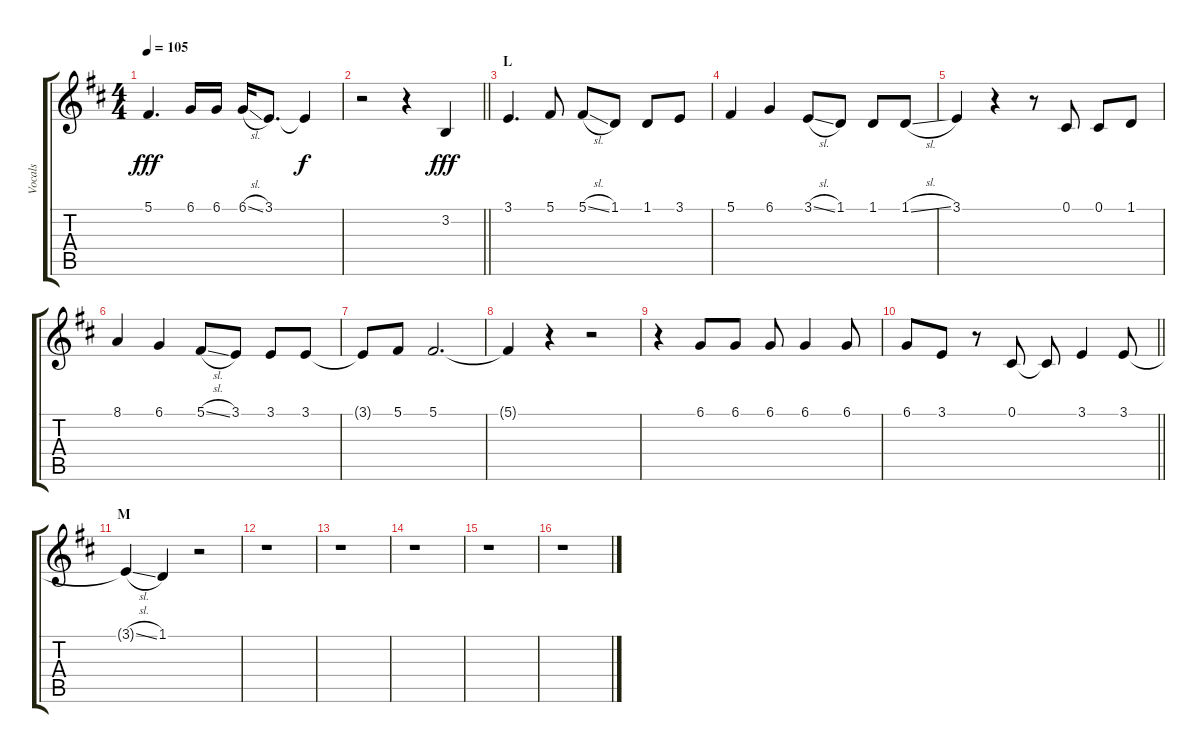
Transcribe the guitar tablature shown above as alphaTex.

\track ("Vocals" "Vocals") {instrument voiceoohs}
\staff {score tabs}
\tuning (Db4 Ab3 E3 B2 Gb2 B1) {hide}
\ts (4 4)
\tempo 105
\clef g2
\ks d
5.1.4{d dy fff} 6.1.16 6.1.16 6.1{sl}.16 3.1.8{d} 3.1{t}.4{dy f} |
\barLineRight lightlight
r.2 r.4 3.2.4{dy fff} |
\section ("" "L")
3.1.4{d} 5.1.8 5.1{sl}.8 1.1.8 1.1.8 3.1.8 |
5.1.4 6.1.4 3.1{sl}.8 1.1.8 1.1.8 1.1{sl}.8 |
3.1.4 r.4 r.8 0.1.8 0.1.8 1.1.8 |
8.1.4 6.1.4 5.1{sl}.8 3.1.8 3.1.8 3.1.8 |
3.1{t}.8 5.1.8 5.1.2{d} |
5.1{t}.4 r.4 r.2 |
r.4 6.1.8 6.1.8 6.1.8 6.1.4 6.1.8 |
\barLineRight lightlight
6.1.8 3.1.8 r.8 0.1.8 0.1{t}.8 3.1.4 3.1.8 |
\section ("" "M")
3.1{sl t}.4 1.1.4 r.2 |
r.1 |
r.1 |
r.1 |
r.1 |
r.1
